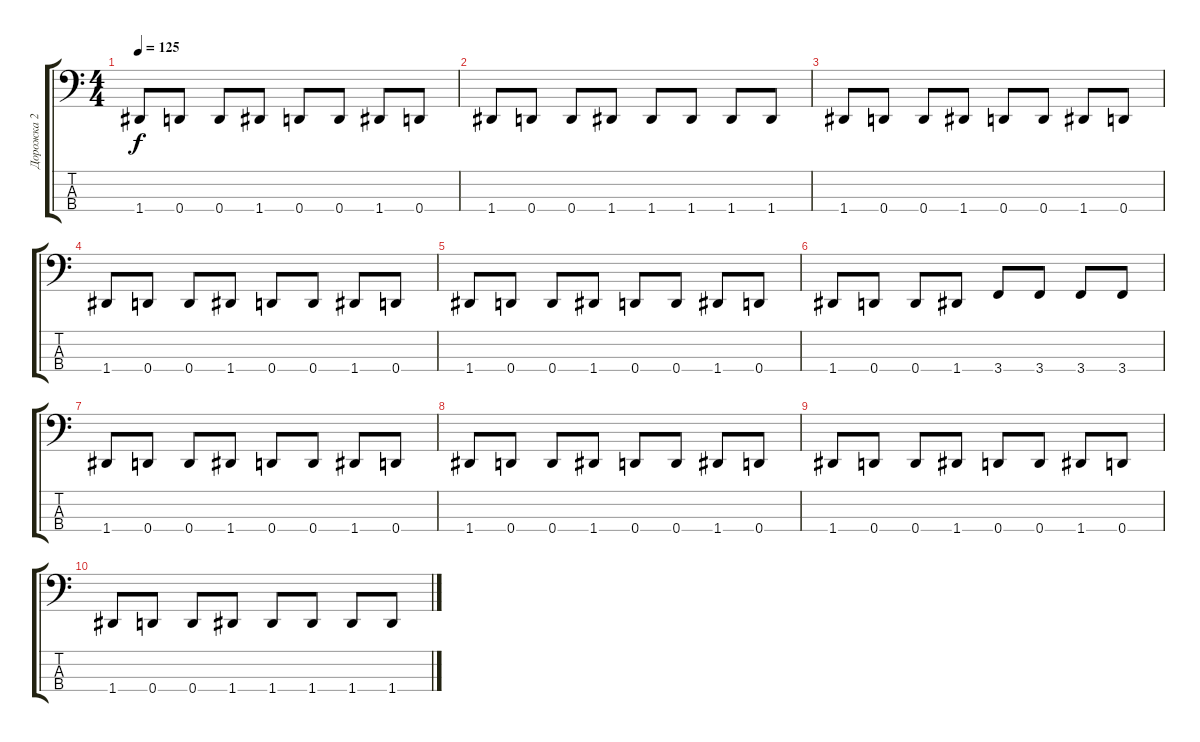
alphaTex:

\track ("Дорожка 2" "Дорожка 2") {instrument electricbasspick}
\staff {score tabs}
\tuning (F2 C2 G1 D1) {hide}
\ts (4 4)
\tempo 125
\clef f4
\ks c
1.4.8{dy f} 0.4.8 0.4.8 1.4.8 0.4.8 0.4.8 1.4.8 0.4.8 |
1.4.8 0.4.8 0.4.8 1.4.8 1.4.8 1.4.8 1.4.8 1.4.8 |
1.4.8 0.4.8 0.4.8 1.4.8 0.4.8 0.4.8 1.4.8 0.4.8 |
1.4.8 0.4.8 0.4.8 1.4.8 0.4.8 0.4.8 1.4.8 0.4.8 |
1.4.8 0.4.8 0.4.8 1.4.8 0.4.8 0.4.8 1.4.8 0.4.8 |
1.4.8 0.4.8 0.4.8 1.4.8 3.4.8 3.4.8 3.4.8 3.4.8 |
1.4.8 0.4.8 0.4.8 1.4.8 0.4.8 0.4.8 1.4.8 0.4.8 |
1.4.8 0.4.8 0.4.8 1.4.8 0.4.8 0.4.8 1.4.8 0.4.8 |
1.4.8 0.4.8 0.4.8 1.4.8 0.4.8 0.4.8 1.4.8 0.4.8 |
1.4.8 0.4.8 0.4.8 1.4.8 1.4.8 1.4.8 1.4.8 1.4.8
